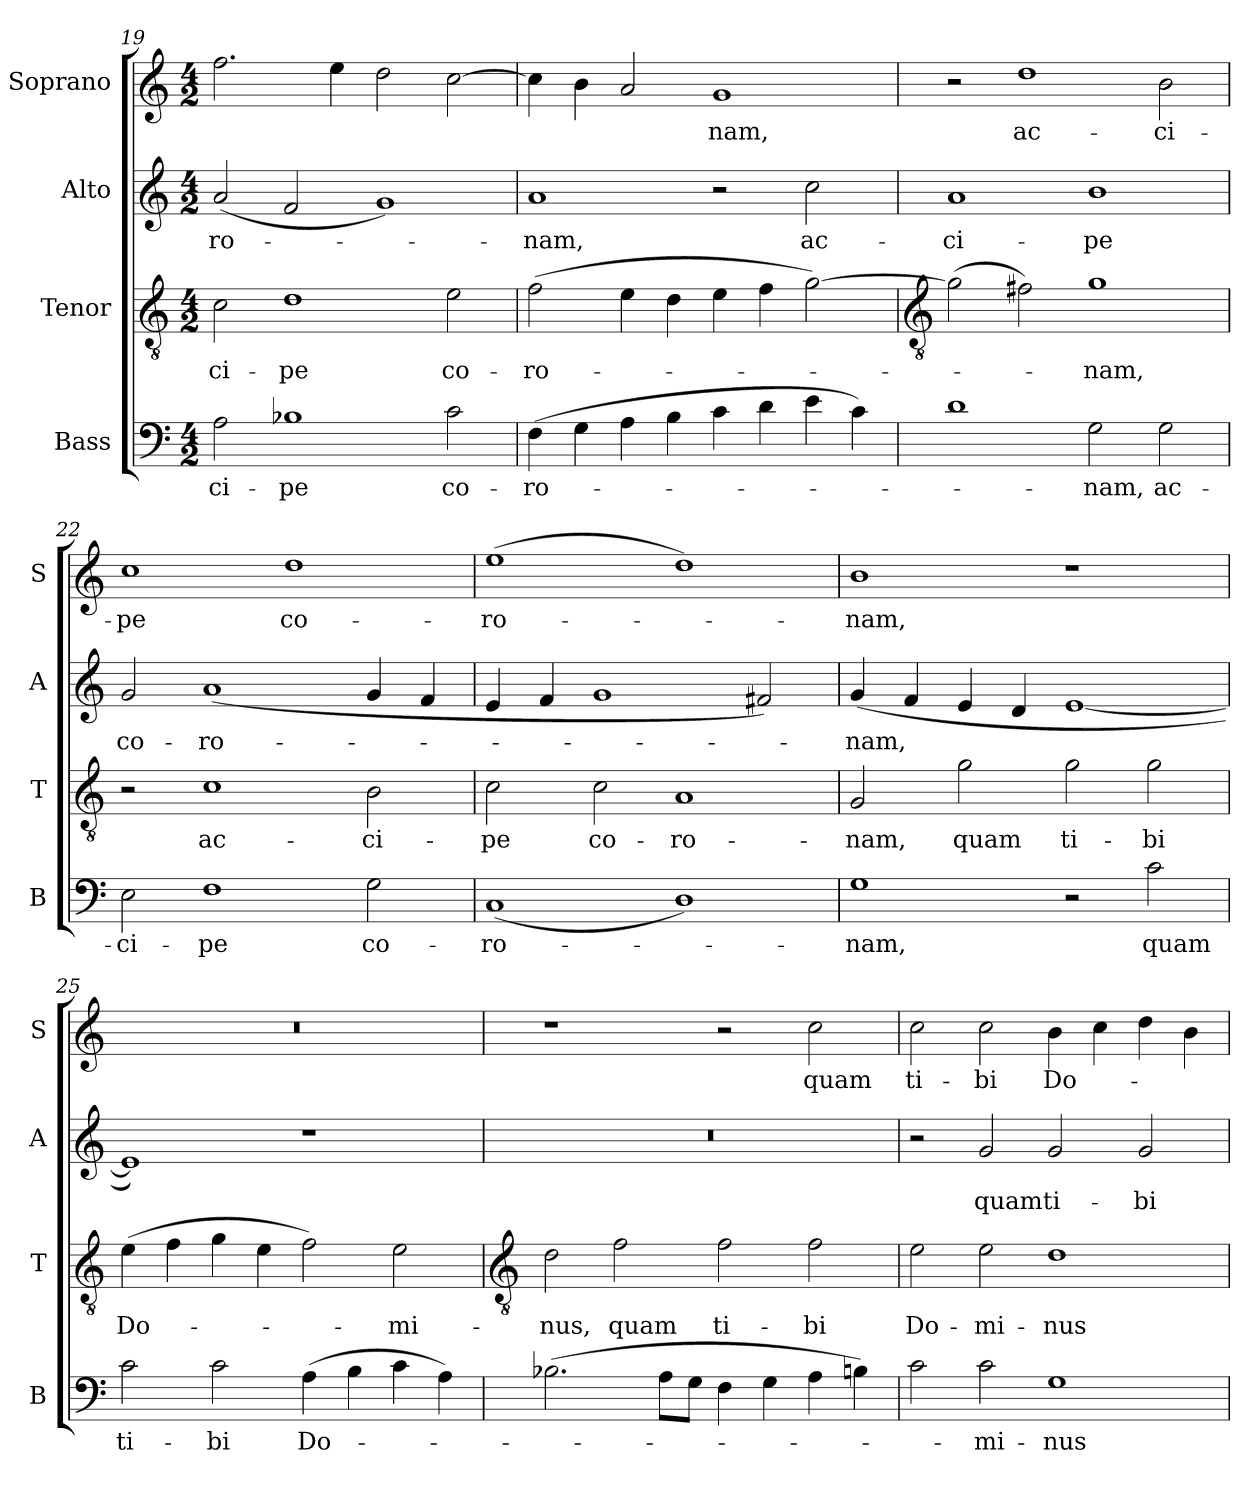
**kern	**text	**kern	**text	**kern	**text	**kern	**text
*part4	*part4	*part3	*part3	*part2	*part2	*part1	*part1
*staff4	*staff4	*staff3	*staff3	*staff2	*staff2	*staff1	*staff1
*I"Bass	*	*I"Tenor	*	*I"Alto	*	*I"Soprano	*
*I'B	*	*I'T	*	*I'A	*	*I'S	*
*clefF4	*	*clefGv2	*	*clefG2	*	*clefG2	*
*k[]	*	*k[]	*	*k[]	*	*k[]	*
*C:	*	*C:	*	*C:	*	*C:	*
*M4/2	*	*M4/2	*	*M4/2	*	*M4/2	*
=19	=19	=19	=19	=19	=19	=19	=19
!	!LO:LY:b	!	!LO:LY:b	!	!LO:LY:b	!	!
2A	-ci-	2c	-ci-	(<2a	-ro-	2.ff	.
!	!LO:LY:b	!	!LO:LY:b	!	!	!	!
1B-X	-pe	1d	-pe	2f	.	.	.
.	.	.	.	.	.	4ee	.
.	.	.	.	1g)	.	2dd	.
!	!LO:LY:b	!	!LO:LY:b	!	!	!	!
2c	co-	2e	co-	.	.	[2cc	.
=20	=20	=20	=20	=20	=20	=20	=20
!	!LO:LY:b	!	!LO:LY:b	!	!LO:LY:b	!	!
(>4F	-ro-	(>2f	-ro-	1a	nam,	4cc]	.
4G	.	.	.	.	.	4b	.
4A	.	4e	.	.	.	2a	.
4B	.	4d	.	.	.	.	.
!	!	!	!	!	!	!	!LO:LY:b
4c	.	4e	.	2r	.	1g	nam,
4d	.	4f	.	.	.	.	.
!	!	!	!	!	!LO:LY:b	!	!
4e	.	[2g)	.	2cc	ac-	.	.
4c)	.	.	.	.	.	.	.
!!LO:LB:g=z
=21	=21	=21	=21	=21	=21	=21	=21
*	*	*clefGv2	*	*	*	*	*
!	!	!	!	!	!LO:LY:b	!	!
1d	.	(>2g]	.	1a	-ci-	2r	.
!	!	!	!	!	!	!	!LO:LY:b
.	.	2f#X)	.	.	.	1dd	ac-
!	!LO:LY:b	!	!LO:LY:b	!	!LO:LY:b	!	!
2G	nam,	1g	nam,	1b	-pe	.	.
!	!LO:LY:b	!	!	!	!	!	!LO:LY:b
2G	ac-	.	.	.	.	2b	-ci-
=22	=22	=22	=22	=22	=22	=22	=22
!	!LO:LY:b	!	!	!	!LO:LY:b	!	!LO:LY:b
2E	-ci-	2r	.	2g	co-	1cc	-pe
!	!LO:LY:b	!	!LO:LY:b	!	!LO:LY:b	!	!
1F	-pe	1c	ac-	(<1a	-ro-	.	.
!	!	!	!	!	!	!	!LO:LY:b
.	.	.	.	.	.	1dd	co-
!	!LO:LY:b	!	!LO:LY:b	!	!	!	!
2G	co-	2B	-ci-	4g	.	.	.
.	.	.	.	4f	.	.	.
=23	=23	=23	=23	=23	=23	=23	=23
!	!LO:LY:b	!	!LO:LY:b	!	!	!	!LO:LY:b
(<1C	-ro-	2c	-pe	4e	.	(>1ee	-ro-
.	.	.	.	4f	.	.	.
!	!	!	!LO:LY:b	!	!	!	!
.	.	2c	co-	1g	.	.	.
!	!	!	!LO:LY:b	!	!	!	!
1D/)	.	1A	-ro-	.	.	1dd)	.
.	.	.	.	2f#X)	.	.	.
=24	=24	=24	=24	=24	=24	=24	=24
!	!LO:LY:b	!	!LO:LY:b	!	!LO:LY:b	!	!LO:LY:b
1G	nam,	2G	-nam,	(<4g	nam,	1b	nam,
.	.	.	.	4f	.	.	.
!	!	!	!LO:LY:b	!	!	!	!
.	.	2g	quam	4e	.	.	.
.	.	.	.	4d	.	.	.
!	!	!	!LO:LY:b	!	!	!	!
2r	.	2g	ti-	[1e	.	1r	.
!	!LO:LY:b	!	!LO:LY:b	!	!	!	!
2c	quam	2g	-bi	.	.	.	.
=25	=25	=25	=25	=25	=25	=25	=25
!	!LO:LY:b	!	!LO:LY:b	!	!	!	!
2c	ti-	(>4e	Do-	1e])	.	0r	.
.	.	4f	.	.	.	.	.
!	!LO:LY:b	!	!	!	!	!	!
2c	-bi	4g	.	.	.	.	.
.	.	4e	.	.	.	.	.
!	!LO:LY:b	!	!	!	!	!	!
(>4A	Do-	2f)	.	1r	.	.	.
4B	.	.	.	.	.	.	.
!	!	!	!LO:LY:b	!	!	!	!
4c	.	2e	mi-	.	.	.	.
4A)	.	.	.	.	.	.	.
!!LO:LB:g=z
=26	=26	=26	=26	=26	=26	=26	=26
*	*	*clefGv2	*	*	*	*	*
!	!	!	!LO:LY:b	!	!	!	!
(>2.B-X	.	2d	-nus,	0r	.	1r	.
!	!	!	!LO:LY:b	!	!	!	!
.	.	2f	quam	.	.	.	.
8AL	.	.	.	.	.	.	.
8GJ	.	.	.	.	.	.	.
!	!	!	!LO:LY:b	!	!	!	!
4F	.	2f	ti-	.	.	2r	.
4G	.	.	.	.	.	.	.
!	!	!	!LO:LY:b	!	!	!	!LO:LY:b
4A	.	2f	-bi	.	.	2cc	quam
4Bn)	.	.	.	.	.	.	.
=27	=27	=27	=27	=27	=27	=27	=27
!	!	!	!LO:LY:b	!	!	!	!LO:LY:b
2c	.	2e	Do-	2r	.	2cc	ti-
!	!LO:LY:b	!	!LO:LY:b	!	!LO:LY:b	!	!LO:LY:b
2c	mi-	2e	-mi-	2g	quam	2cc	-bi
!	!LO:LY:b	!	!LO:LY:b	!	!LO:LY:b	!	!LO:LY:b
1G	-nus	1d	-nus	2g	ti-	4b	Do-
.	.	.	.	.	.	4cc	.
!	!	!	!	!	!LO:LY:b	!	!
.	.	.	.	2g	-bi	4dd	.
.	.	.	.	.	.	4b	.
=	=	=	=	=	=	=	=
*-	*-	*-	*-	*-	*-	*-	*-
